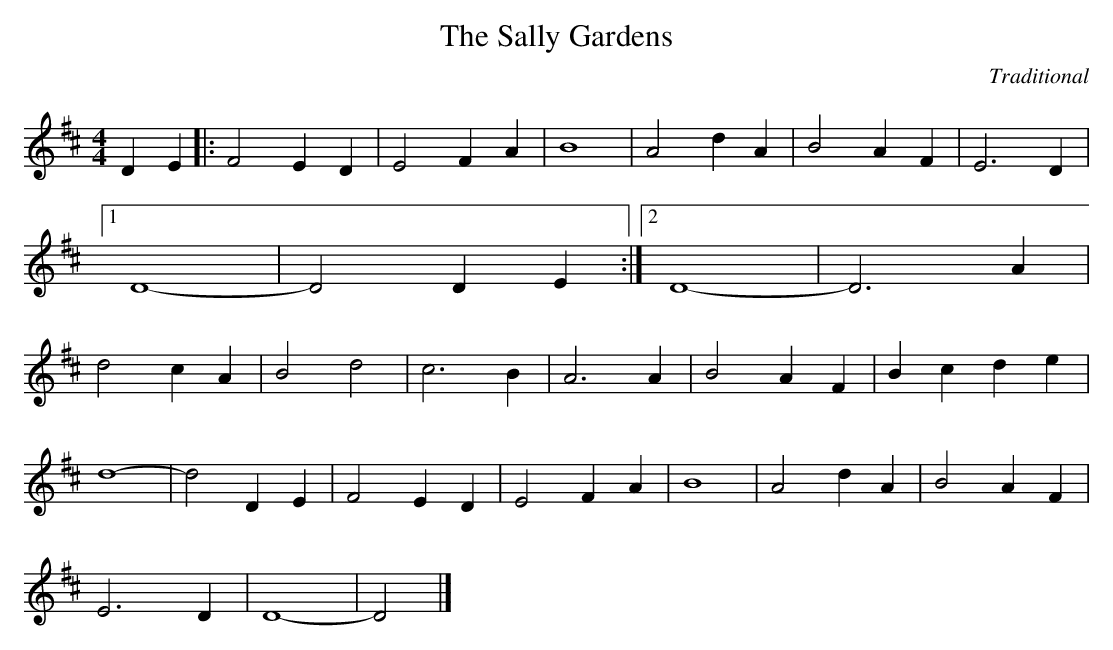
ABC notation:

X:1
T:The Sally Gardens
M:4/4
L:1/4
C:Traditional
K:D
D E |: F2 E D | E2 F A | B4 | A2 d A | B2 A F | E3 D |
[1 D4- | D2 D E :| [2 D4- | D3 A |
d2 c A | B2 d2 | c3 B | A3 A | B2 A F | B c d e |
d4- | d2 D E | F2 E D | E2 F A | B4 | A2 d A | B2 A F |
E3 D | D4- | D2 |]
